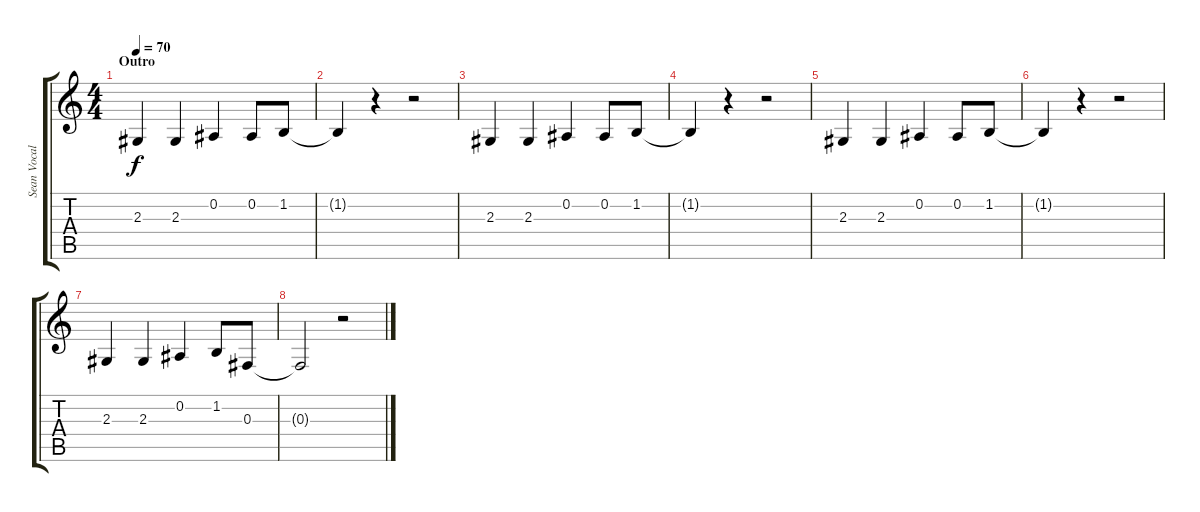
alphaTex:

\track ("Sean Vocals" "Sean Vocal") {instrument altosax}
\staff {score tabs}
\tuning (Eb4 Bb3 Gb3 Db3 Ab2 Eb2) {hide}
\ts (4 4)
\section ("" "Outro")
\tempo 70
\clef g2
\ks c
2.3.4{dy f} 2.3.4 0.2.4 0.2.8 1.2.8 |
1.2{t}.4 r.4 r.2 |
2.3.4 2.3.4 0.2.4 0.2.8 1.2.8 |
1.2{t}.4 r.4 r.2 |
2.3.4 2.3.4 0.2.4 0.2.8 1.2.8 |
1.2{t}.4 r.4 r.2 |
2.3.4 2.3.4 0.2.4 1.2.8 0.3.8 |
0.3{t}.2 r.2
